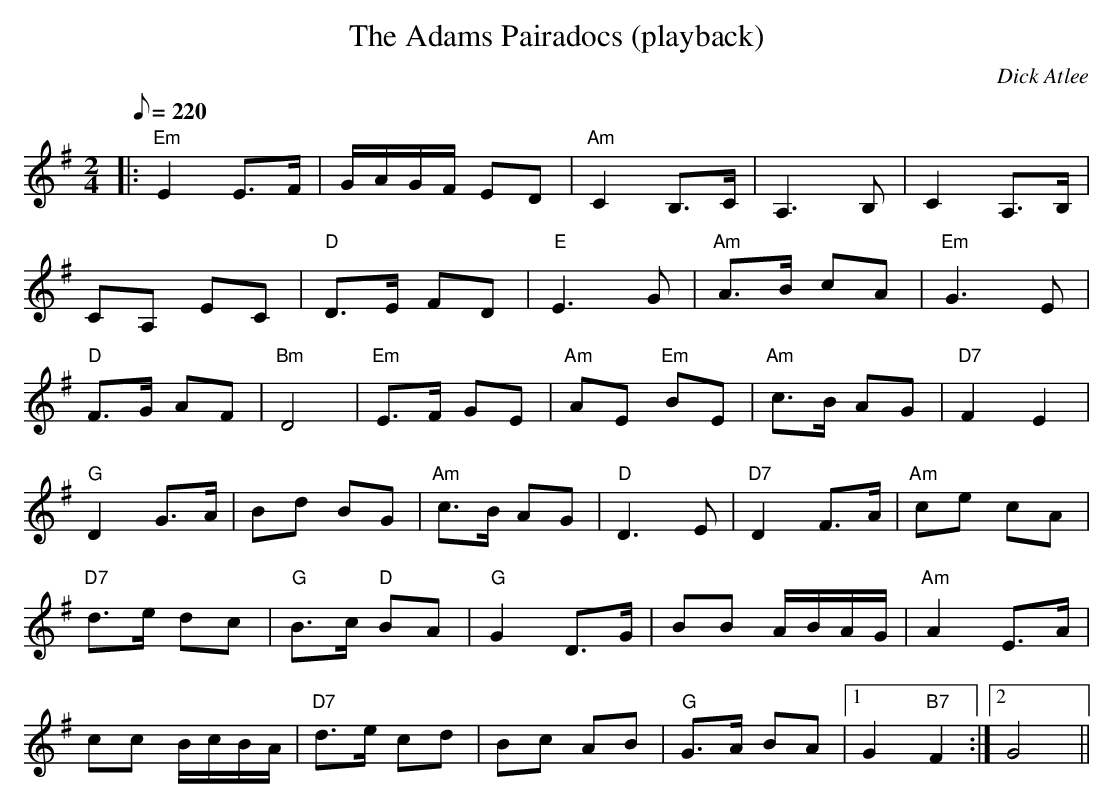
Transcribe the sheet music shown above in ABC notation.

X:1
T:The Adams Pairadocs (playback)
M:2/4
L:1/8
Q:1/8=220
C:Dick Atlee
K:Em
|: "Em" E2 E>F | G/2A/2G/2F/2 ED | "Am" C2 B,>C | A,3 B, | C2 A,>B, | !
CA, EC | "D" D>E FD | "E" E3 G | "Am" A>B cA | "Em" G3 E | !
"D" F>G AF | "Bm" D4 |"Em" E>F GE | "Am" AE "Em" BE | "Am" c>B AG | "D7" F2 E2 | !
"G" D2 G>A | Bd BG | "Am" c>B AG | "D" D3 E | "D7" D2 F>A | "Am" ce cA | !
"D7" d>e dc | "G" B>c "D" BA | "G" G2 D>G | BB A/2B/2A/2G/2 | "Am" A2 E>A | !
cc B/2c/2B/2A/2 | "D7" d>e cd | Bc AB  | "G" G>A BA |[1 G2 "B7" F2 :|[2 G4 ||
